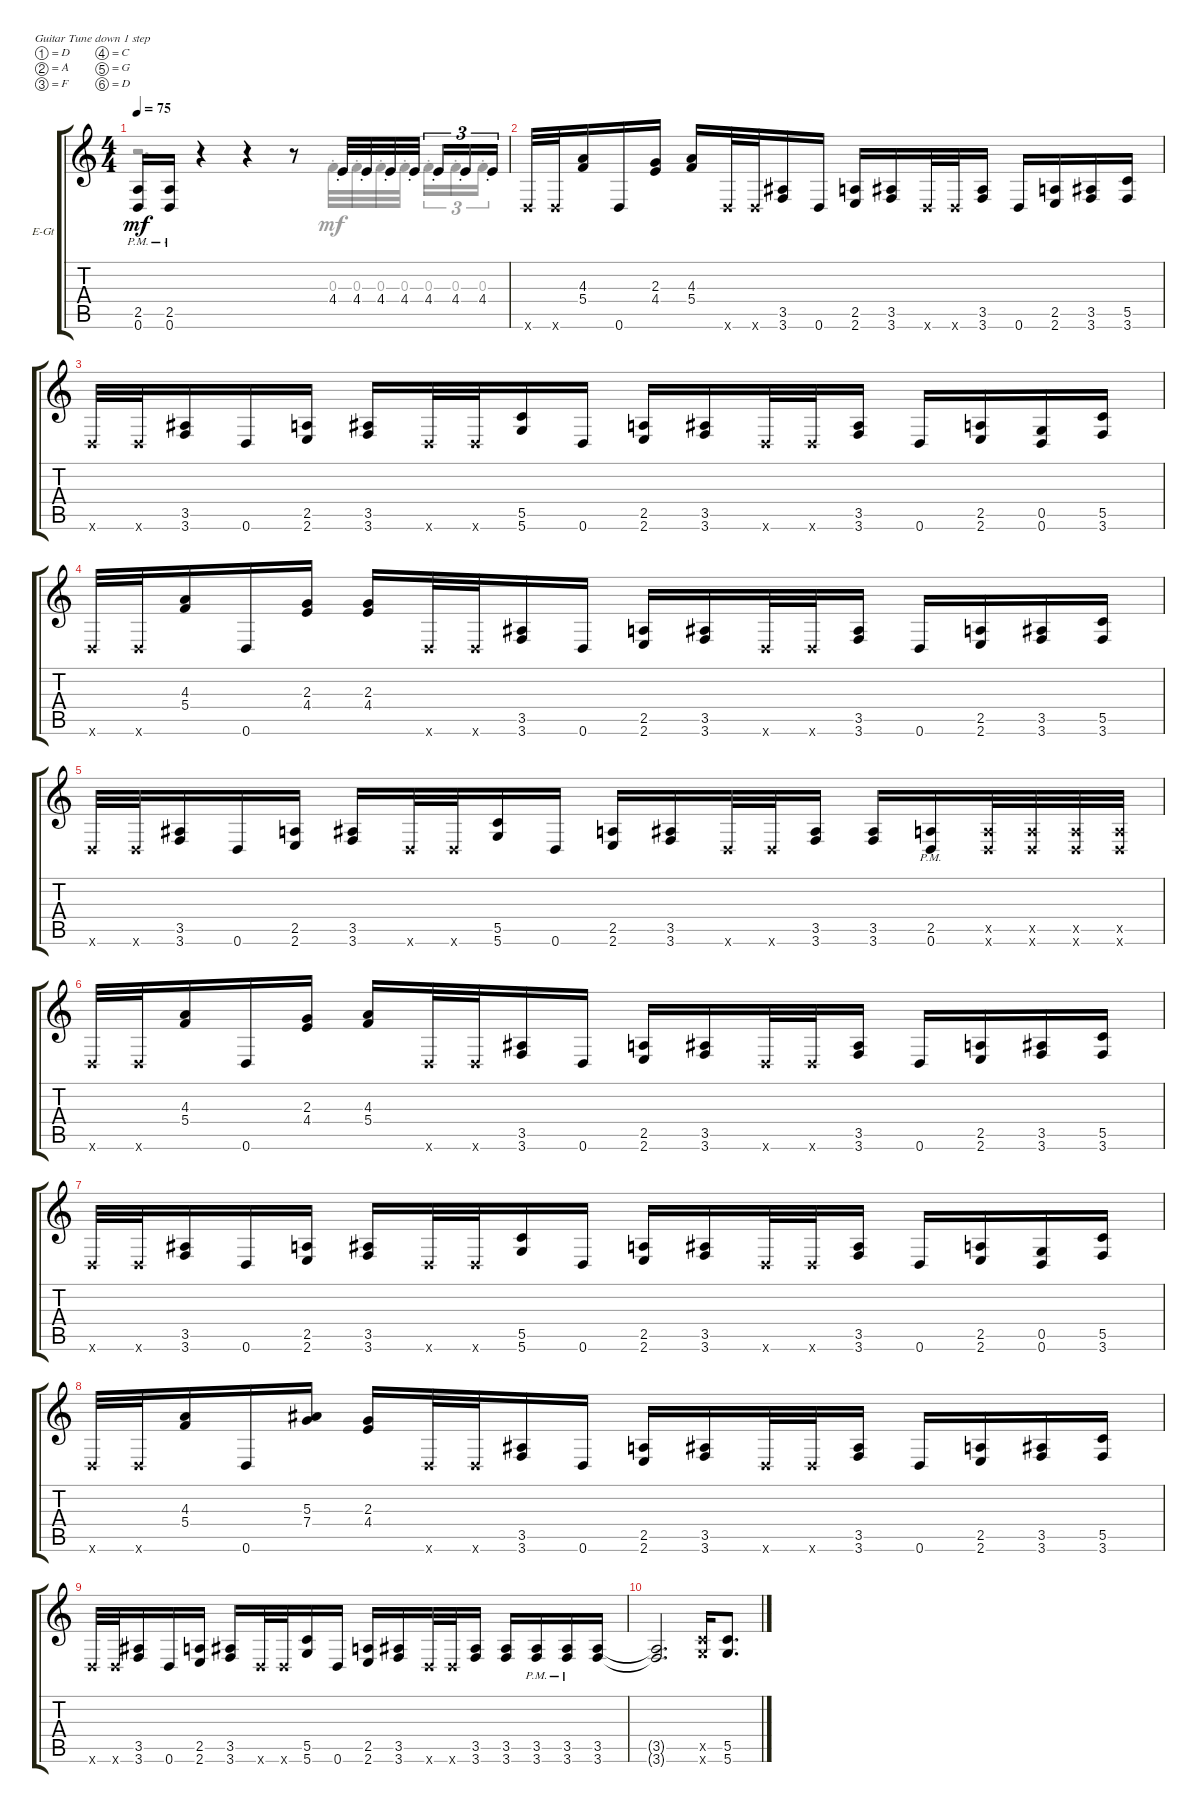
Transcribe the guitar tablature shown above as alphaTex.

\defaultSystemsLayout 4
\bracketExtendMode groupsimilarinstruments
\firstSystemTrackNameOrientation horizontal
\otherSystemsTrackNameOrientation horizontal
\track ("Electric Guitar" "E-Gt") {instrument distortionguitar}
\staff {score tabs}
\tuning (D4 A3 F3 C3 G2 D2)
\voice
\ts (4 4)
\tempo 75
\clef g2
\ks c
(0.6{pm} 2.5{pm}).16{dy mf} (0.6{pm} 2.5{pm}).16 r.4 r.4 r.8 4.4{st}.32 4.4{st}.32 4.4{st}.32 4.4{st}.32 4.4{st}.16{tu (3 2)} 4.4{st}.16{tu (3 2)} 4.4{st}.16{tu (3 2)} |
0.6{x}.32 0.6{x}.32 (4.3 5.4).16 0.6.16 (2.3 4.4).16 (4.3 5.4).16 0.6{x}.32 0.6{x}.32 (3.5 3.6).16 0.6.16 (2.5 2.6).16 (3.5 3.6).16 0.6{x}.32 0.6{x}.32 (3.5 3.6).16 0.6.16 (2.5 2.6).16 (3.5 3.6).16 (5.5 3.6).16 |
0.6{x}.32 0.6{x}.32 (3.5 3.6).16 0.6.16 (2.5 2.6).16 (3.5 3.6).16 0.6{x}.32 0.6{x}.32 (5.5 5.6).16 0.6.16 (2.5 2.6).16 (3.5 3.6).16 0.6{x}.32 0.6{x}.32 (3.5 3.6).16 0.6.16 (2.5 2.6).16 (0.5 0.6).16 (5.5 3.6).16 |
0.6{x}.32 0.6{x}.32 (4.3 5.4).16 0.6.16 (2.3 4.4).16 (2.3 4.4).16 0.6{x}.32 0.6{x}.32 (3.5 3.6).16 0.6.16 (2.5 2.6).16 (3.5 3.6).16 0.6{x}.32 0.6{x}.32 (3.5 3.6).16 0.6.16 (2.5 2.6).16 (3.5 3.6).16 (5.5 3.6).16 |
0.6{x}.32 0.6{x}.32 (3.5 3.6).16 0.6.16 (2.5 2.6).16 (3.5 3.6).16 0.6{x}.32 0.6{x}.32 (5.5 5.6).16 0.6.16 (2.5 2.6).16 (3.5 3.6).16 0.6{x}.32 0.6{x}.32 (3.5 3.6).16 (3.6 3.5).16 (2.5{pm} 0.6{pm}).16 (2.5{x} 0.6{x}).32 (2.5{x} 0.6{x}).32 (0.6{x} 2.5{x}).32 (2.5{x} 0.6{x}).32 |
0.6{x}.32 0.6{x}.32 (4.3 5.4).16 0.6.16 (2.3 4.4).16 (4.3 5.4).16 0.6{x}.32 0.6{x}.32 (3.5 3.6).16 0.6.16 (2.5 2.6).16 (3.5 3.6).16 0.6{x}.32 0.6{x}.32 (3.5 3.6).16 0.6.16 (2.5 2.6).16 (3.5 3.6).16 (5.5 3.6).16 |
0.6{x}.32 0.6{x}.32 (3.5 3.6).16 0.6.16 (2.5 2.6).16 (3.5 3.6).16 0.6{x}.32 0.6{x}.32 (5.5 5.6).16 0.6.16 (2.5 2.6).16 (3.5 3.6).16 0.6{x}.32 0.6{x}.32 (3.5 3.6).16 0.6.16 (2.5 2.6).16 (0.5 0.6).16 (5.5 3.6).16 |
0.6{x}.32 0.6{x}.32 (4.3 5.4).16 0.6.16 (7.4 5.3).16 (2.3 4.4).16 0.6{x}.32 0.6{x}.32 (3.5 3.6).16 0.6.16 (2.5 2.6).16 (3.5 3.6).16 0.6{x}.32 0.6{x}.32 (3.5 3.6).16 0.6.16 (2.5 2.6).16 (3.5 3.6).16 (5.5 3.6).16 |
0.6{x}.32 0.6{x}.32 (3.5 3.6).16 0.6.16 (2.5 2.6).16 (3.5 3.6).16 0.6{x}.32 0.6{x}.32 (5.5 5.6).16 0.6.16 (2.5 2.6).16 (3.5 3.6).16 0.6{x}.32 0.6{x}.32 (3.5 3.6).16 (3.6 3.5).16 (3.5{pm} 3.6{pm}).16 (3.5{pm} 3.6{pm}).16 (3.5 3.6).16 |
(3.5{t} 3.6{t}).2{d} (5.5{x} 5.6{x}).16 (5.6 5.5).8{d} |
|
|
|
|
|
\voice
\clef g2
\ottava regular
\simile none
\ks c
r.2{d dy mp} 0.3{st}.32{dy mf} 0.3{st}.32 0.3{st}.32 0.3{st}.32 0.3{st}.16{tu (3 2)} 0.3{st}.16{tu (3 2)} 0.3{st}.16{tu (3 2)} |
|
|
|
|
|
|
|
|
|
|
|
|
|
|
